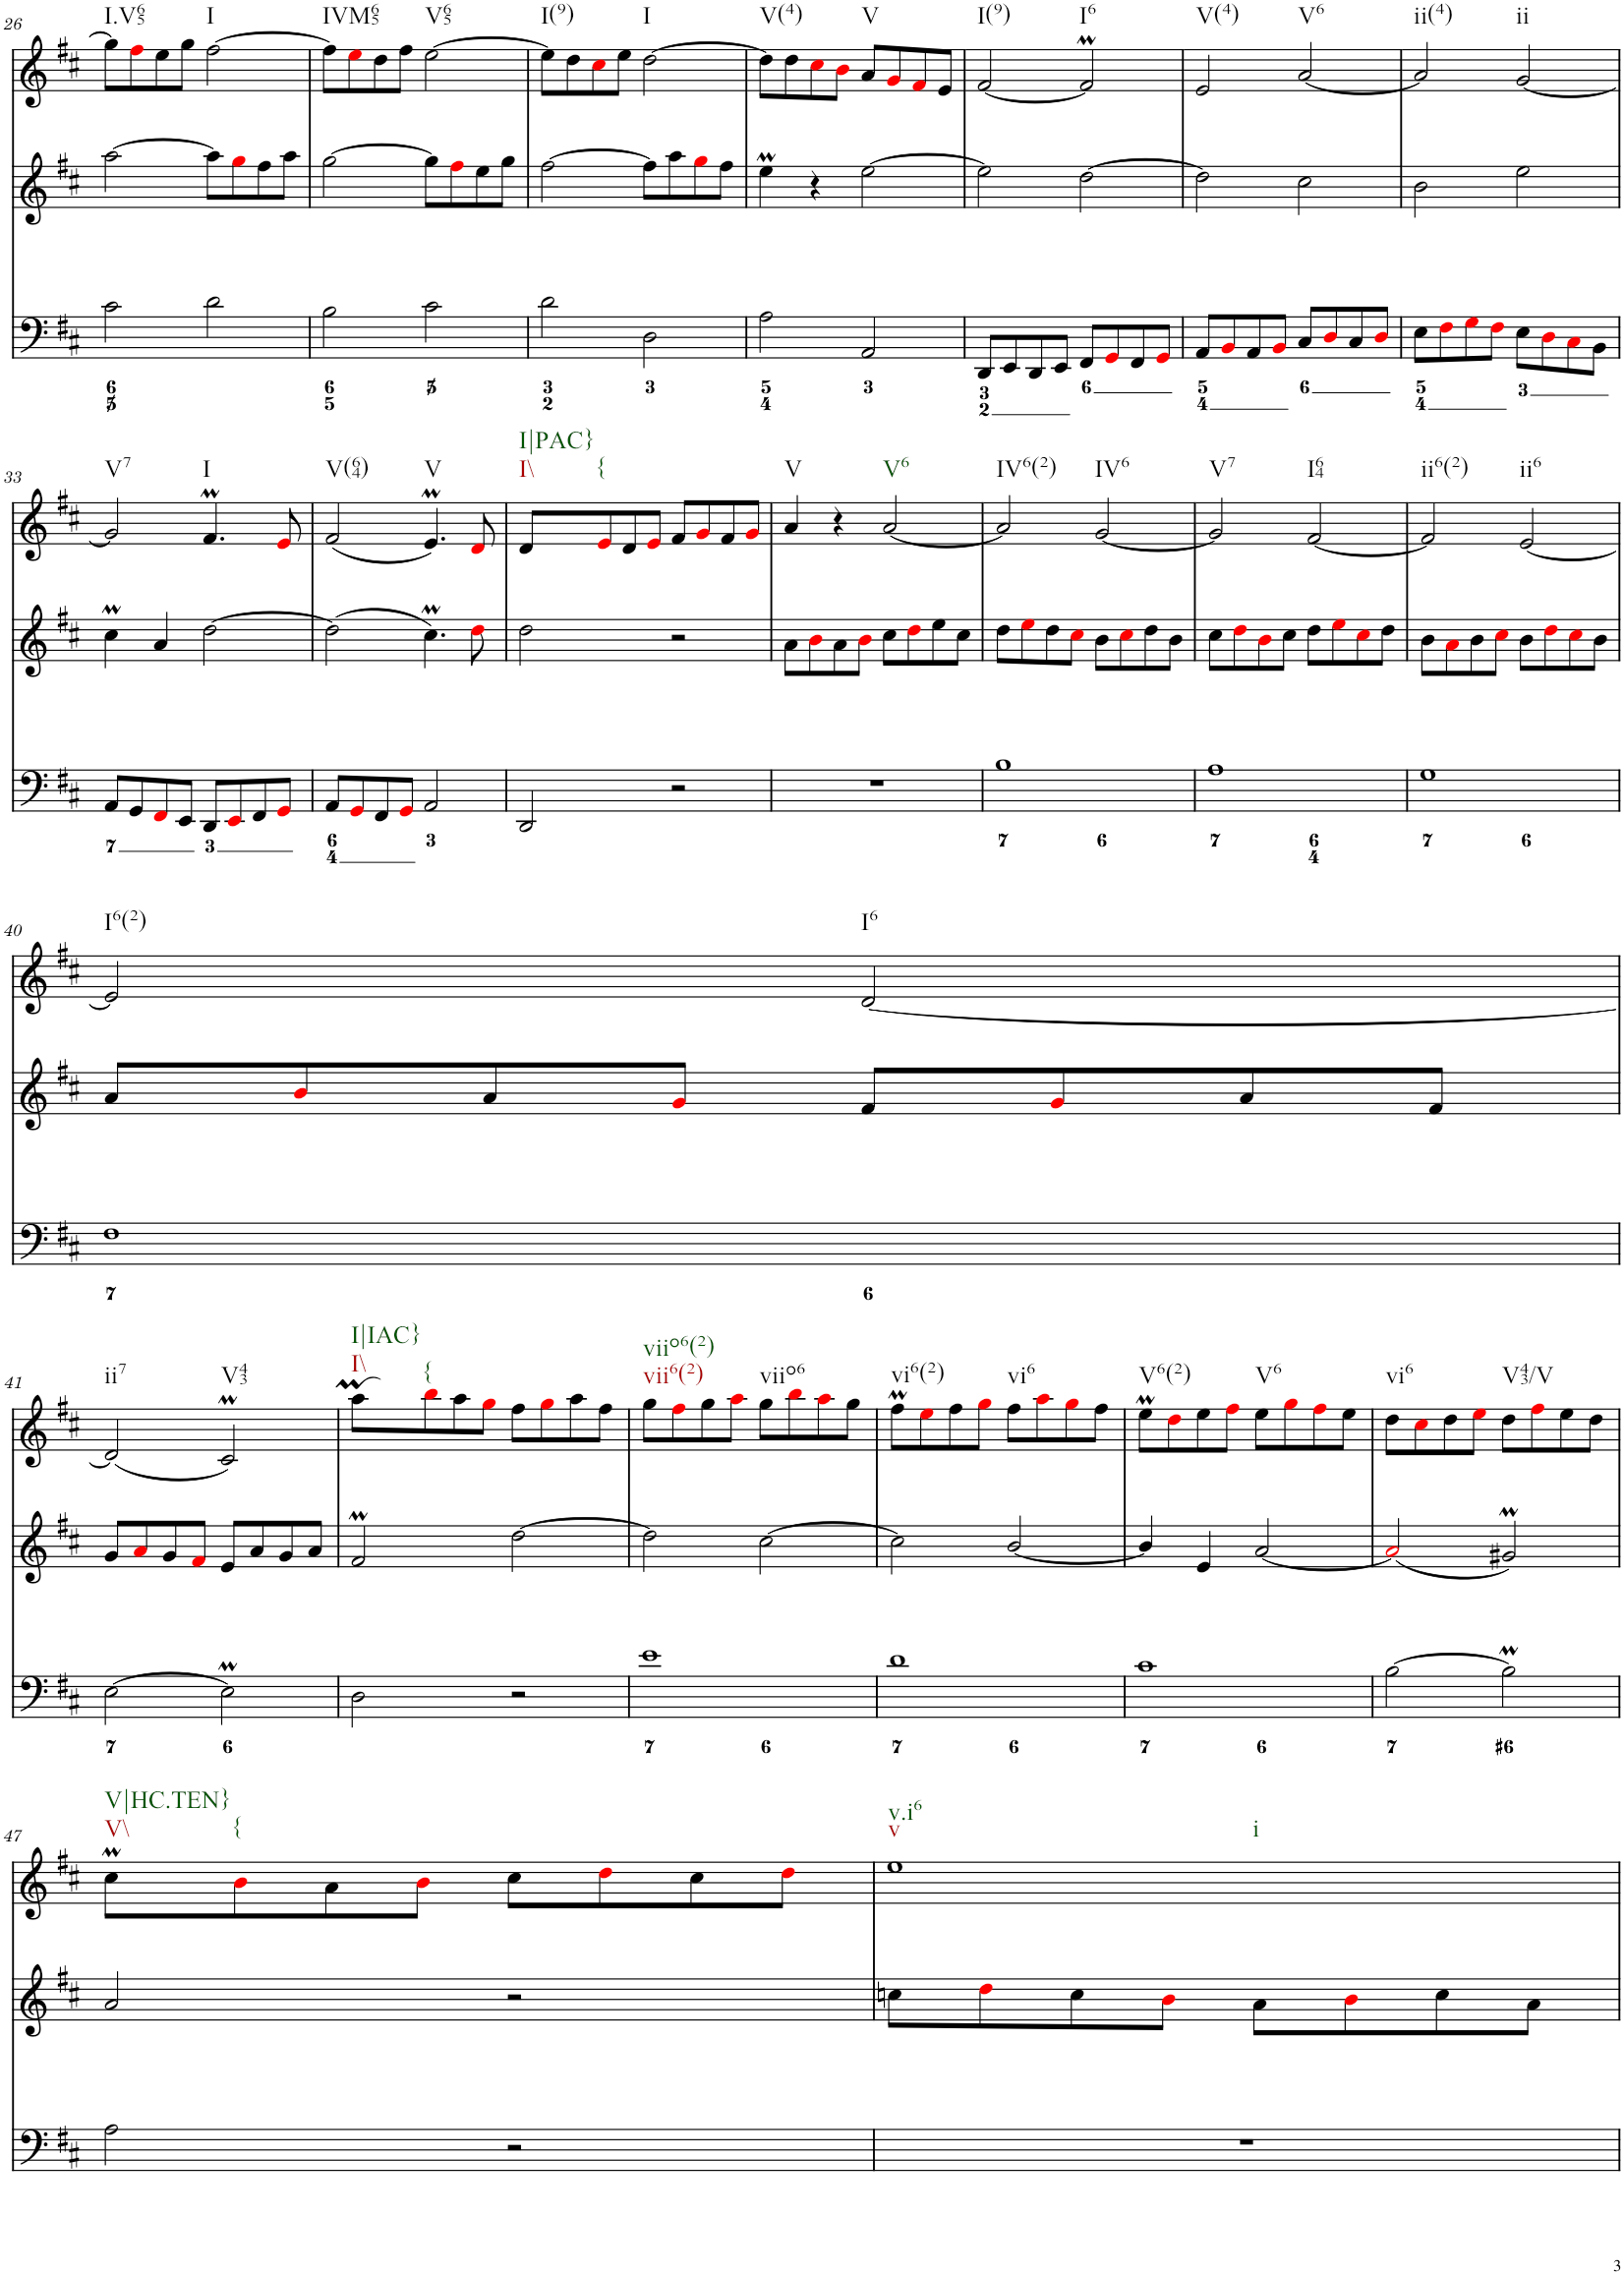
**kern	**kern	**kern
*part1	*part1	*part1
*staff3	*staff2	*staff1
*I"Piano	*	*
*I'Pno.	*	*
!!LO:PB:g=z
*clefF4	*clefG2	*clefG2
*k[f#c#]	*k[f#c#]	*k[f#c#]
*M2/2	*M2/2	*M2/2
=26	=26	=26
!	!	!LO:TX:b:t=I.V65
2c#\	[2aa\	8gg\L]
.	.	8ff#i\
.	.	8ee\
.	.	8gg\J
!	!	!LO:TX:b:t=I
2d\	8aa\L]	[2ff#\
.	8ggi\	.
.	8ff#\	.
.	8aa\J	.
=27	=27	=27
!	!	!LO:TX:b:t=IVM65
2B\	[2gg\	8ff#\L]
.	.	8eei\
.	.	8dd\
.	.	8ff#\J
!	!	!LO:TX:b:t=V65
2c#\	8gg\L]	[2ee\
.	8ff#i\	.
.	8ee\	.
.	8gg\J	.
=28	=28	=28
!	!	!LO:TX:b:t=I(9)
2d\	[2ff#\	8ee\L]
.	.	8dd\
.	.	8cc#i\
.	.	8ee\J
!	!	!LO:TX:b:t=I
2D\	8ff#\L]	[2dd\
.	8aa\	.
.	8ggi\	.
.	8ff#\J	.
=29	=29	=29
!	!	!LO:TX:b:t=V(4)
2A\	4eeM\	8dd\L]
.	.	8dd\
.	4r	8cc#i\
.	.	8bi\J
!	!	!LO:TX:b:t=V
2AA/	[2ee\	8a/L
.	.	8gi/
.	.	8f#i/
.	.	8e/J
=30	=30	=30
!	!	!LO:TX:b:t=I(9)
8DD/L	2ee\]	[2f#/
8EE/	.	.
8DD/	.	.
8EE/J	.	.
!	!	!LO:TX:b:t=I6
8FF#/L	[2dd\	2f#m/]
8GGi/	.	.
8FF#/	.	.
8GGi/J	.	.
=31	=31	=31
!	!	!LO:TX:b:t=V(4)
8AA/L	2dd\]	2e/
8BBi/	.	.
8AA/	.	.
8BBi/J	.	.
!	!	!LO:TX:b:t=V6
8C#/L	2cc#\	[2a/
8Di/	.	.
8C#/	.	.
8Di/J	.	.
=32	=32	=32
!	!	!LO:TX:b:t=ii(4)
8E\L	2b\	2a/]
8F#i\	.	.
8Gi\	.	.
8F#i\J	.	.
!	!	!LO:TX:b:t=ii
8E\L	2ee\	[2g/
8Di\	.	.
8C#i\	.	.
8BB\J	.	.
!!LO:LB:g=z
=33	=33	=33
!	!	!LO:TX:b:t=V7
8AA/L	4cc#m\	2g/]
8GG/	.	.
8FF#i/	4a/	.
8EE/J	.	.
!	!	!LO:TX:b:t=I
8DD/L	[2dd\	4.f#m/
8EEi/	.	.
8FF#/	.	.
8GGi/J	.	8ei/
=34	=34	=34
!	!	!LO:TX:b:t=V(64)
8AA/L	2dd\]	(2f#/
8GGi/	.	.
8FF#/	.	.
8GGi/J	.	.
!	!	!LO:TX:b:t=V
2AA/	4.cc#m\	4.eM/)
.	8ddi\	8di/
=35	=35	=35
!	!	!LO:TX:b:t=I\\
!	!	!LO:TX:b:t=I|PAC}
2DD/	2dd\	8d/L
!	!	!LO:TX:b:t={
.	.	8ei/
.	.	8d/
.	.	8ei/J
2r	2r	8f#/L
.	.	8gi/
.	.	8f#/
.	.	8gi/J
=36	=36	=36
!	!	!LO:TX:b:t=V
1r	8a\L	4a/
.	8bi\	.
.	8a\	4r
.	8bi\J	.
!	!	!LO:TX:b:t=V6
.	8cc#\L	[2a/
.	8ddi\	.
.	8ee\	.
.	8cc#\J	.
=37	=37	=37
!	!	!LO:TX:b:t=IV6(2)
1B	8dd\L	2a/]
.	8eei\	.
.	8dd\	.
.	8cc#i\J	.
!	!	!LO:TX:b:t=IV6
.	8b\L	[2g/
.	8cc#i\	.
.	8dd\	.
.	8b\J	.
=38	=38	=38
!	!	!LO:TX:b:t=V7
1A	8cc#\L	2g/]
.	8ddi\	.
.	8bi\	.
.	8cc#\J	.
!	!	!LO:TX:b:t=I64
.	8dd\L	[2f#/
.	8eei\	.
.	8cc#i\	.
.	8dd\J	.
=39	=39	=39
!	!	!LO:TX:b:t=ii6(2)
1G	8b\L	2f#/]
.	8ai\	.
.	8b\	.
.	8cc#i\J	.
!	!	!LO:TX:b:t=ii6
.	8b\L	[2e/
.	8ddi\	.
.	8cc#i\	.
.	8b\J	.
!!LO:LB:g=z
=40	=40	=40
!	!	!LO:TX:b:t=I6(2)
1F#	8a/L	2e/]
.	8bi/	.
.	8a/	.
.	8gi/J	.
!	!	!LO:TX:b:t=I6
.	8f#/L	[2d/
.	8gi/	.
.	8a/	.
.	8f#/J	.
!!LO:LB:g=z
=41	=41	=41
!	!	!LO:TX:b:t=ii7
[2E\	8g/L	(2d/]
.	8ai/	.
.	8g/	.
.	8f#i/J	.
!	!	!LO:TX:b:t=V43
2EM\]	8e/L	2c#m/)
.	8a/	.
.	8g/	.
.	8a/J	.
=42	=42	=42
!	!	!LO:TX:b:t=I\\
!	!	!LO:TX:b:t=I|IAC}
2D\	2f#m/	8aa\L
!	!	!LO:TX:b:t={
.	.	8bbi\
.	.	8aa\
.	.	8ggi\J
2r	[2dd\	8ff#\L
.	.	8ggi\
.	.	8aa\
.	.	8ff#\J
=43	=43	=43
!	!	!LO:TX:b:t=vii6(2)
!	!	!LO:TX:b:t=viio6(2)
1e	2dd\]	8gg\L
.	.	8ff#i\
.	.	8gg\
.	.	8aai\J
!	!	!LO:TX:b:t=viio6
.	[2cc#\	8gg\L
.	.	8bbi\
.	.	8aai\
.	.	8gg\J
=44	=44	=44
!	!	!LO:TX:b:t=vi6(2)
1d	2cc#\]	8ff#m\L
.	.	8eei\
.	.	8ff#\
.	.	8ggi\J
!	!	!LO:TX:b:t=vi6
.	[2b/	8ff#\L
.	.	8aai\
.	.	8ggi\
.	.	8ff#\J
=45	=45	=45
!	!	!LO:TX:b:t=V6(2)
1c#	4b/]	8eeM\L
.	.	8ddi\
.	4e/	8ee\
.	.	8ff#i\J
!	!	!LO:TX:b:t=V6
.	[2a/	8ee\L
.	.	8ggi\
.	.	8ff#i\
.	.	8ee\J
=46	=46	=46
!	!	!LO:TX:b:t=vi6
[2B\	2ai/]	8dd\L
.	.	8cc#i\
.	.	8dd\
.	.	8eei\J
!	!	!LO:TX:b:t=V43/V
2BM\]	2g#Xm/	8dd\L
.	.	8ff#i\
.	.	8ee\
.	.	8dd\J
!!LO:LB:g=z
=47	=47	=47
!	!	!LO:TX:b:t=V\\
!	!	!LO:TX:b:t=V|HC.TEN}
2A\	2a/	8cc#m\L
!	!	!LO:TX:b:t={
.	.	8bi\
.	.	8a\
.	.	8bi\J
2r	2r	8cc#\L
.	.	8ddi\
.	.	8cc#\
.	.	8ddi\J
=48	=48	=48
!	!	!LO:TX:b:t=v
!	!	!LO:TX:b:t=v.i6
!	!	!LO:TX:b:t=i
1r	8ccn\L	1ee
.	8ddi\	.
.	8cc\	.
.	8bi\J	.
.	8a\L	.
.	8bi\	.
.	8cc\	.
.	8a\J	.
=	=	=
*-	*-	*-
